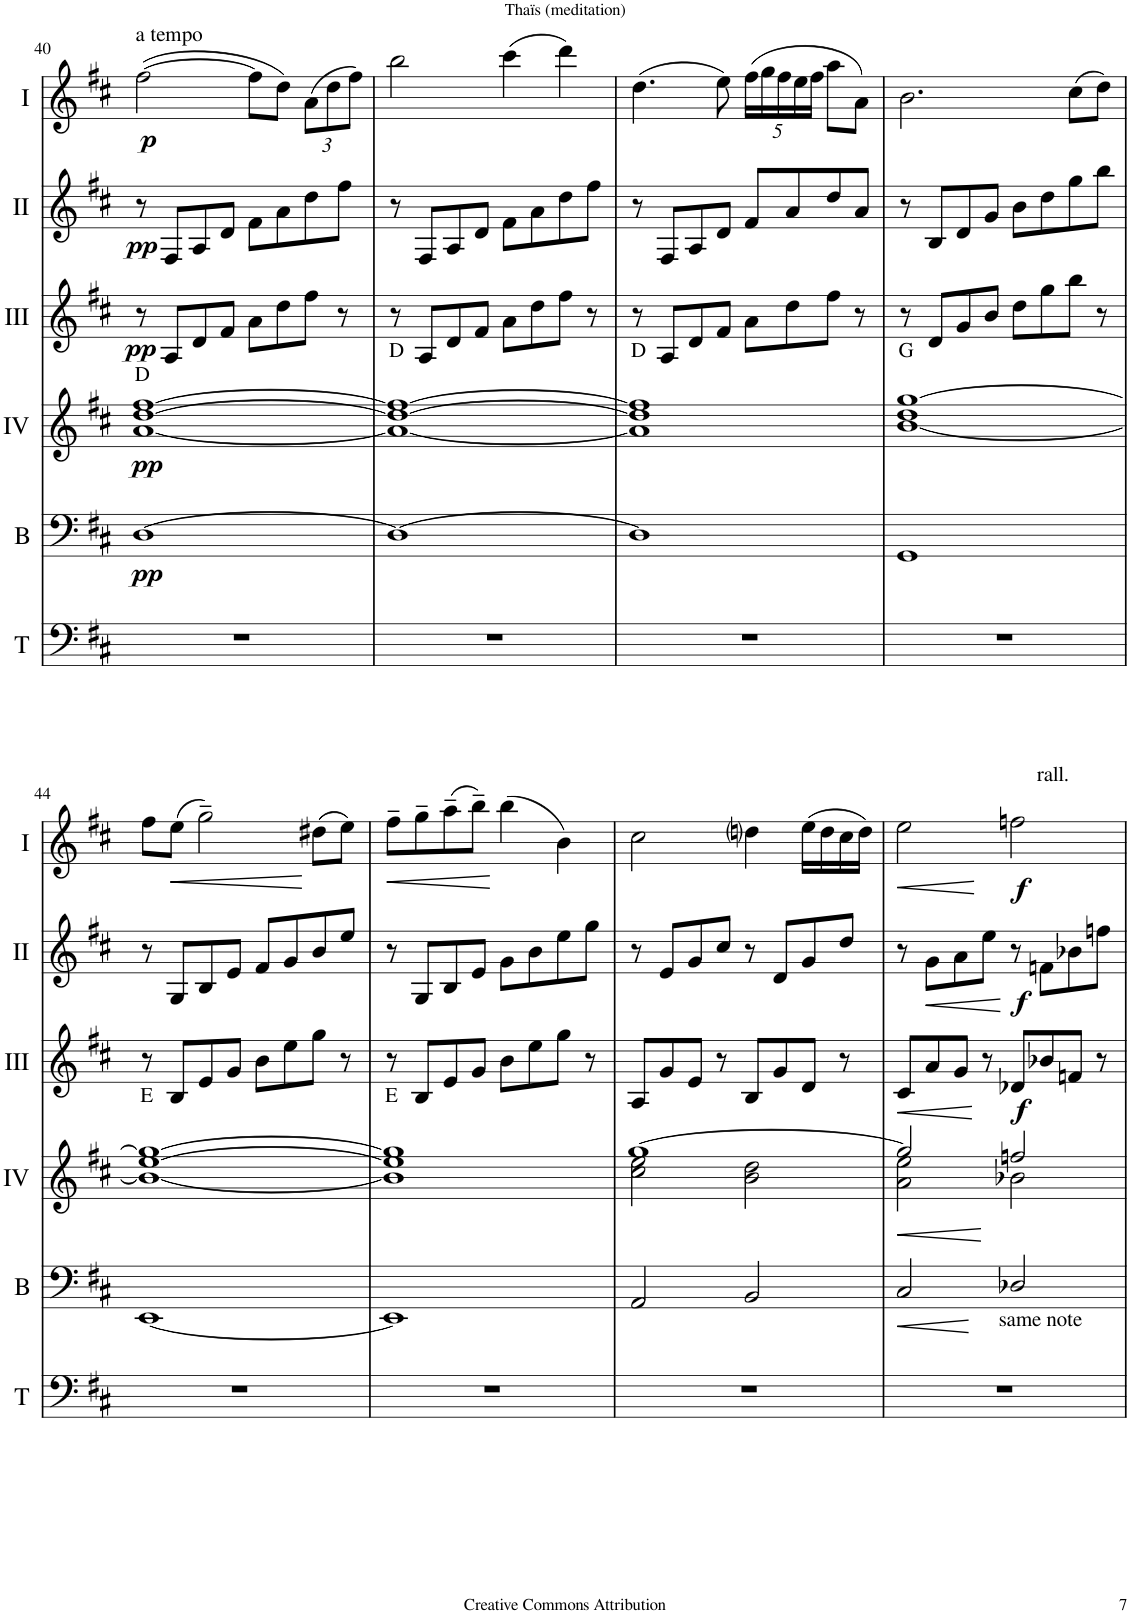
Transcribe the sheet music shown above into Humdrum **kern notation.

**kern	**kern	**dynam	**kern	**dynam	**kern	**dynam	**kern	**dynam	**kern	**dynam
*part6	*part5	*part5	*part4	*part4	*part3	*part3	*part2	*part2	*part1	*part1
*staff6	*staff5	*staff5	*staff4	*staff4	*staff3	*staff3	*staff2	*staff2	*staff1	*staff1
*I"Timp.	*I"Bas	*	*I"Acc. 4	*	*I"Acc. 3	*	*I"Acc. 2	*	*I"Acc. 1	*
*I'T	*I'B	*	*	*	*	*	*	*	*	*
!!LO:PB:g=z
*clefF4	*clefF4	*	*clefG2	*	*clefG2	*	*clefG2	*	*clefG2	*
*	*Trd7c12	*	*Trd7c12	*	*Trd7c12	*	*	*	*	*
*k[f#c#]	*k[f#c#]	*	*k[f#c#]	*	*k[f#c#]	*	*k[f#c#]	*	*k[f#c#]	*
*M4/4	*M4/4	*	*M4/4	*	*M4/4	*	*M4/4	*	*M4/4	*
*met(c)	*met(c)	*	*met(c)	*	*met(c)	*	*met(c)	*	*met(c)	*
=40	=40	=40	=40	=40	=40	=40	=40	=40	=40	=40
!	!	!	!	!	!	!	!	!	!LO:TX:a:t=a tempo	!
!	!	!	!	!	!LO:TX:b:t=D	!	!	!	!	!
!	!	!LO:DY:b	!	!LO:DY:b	!	!LO:DY:b	!	!LO:DY:b	!	!LO:DY:b
1r	[1D	pp	[1a [1dd [1ff#	pp	8r	pp	8r	pp	([2ff#\	p
.	.	.	.	.	8A/L	.	8F#/L	.	.	.
.	.	.	.	.	8d/	.	8A/	.	.	.
.	.	.	.	.	8f#/J	.	8d/J	.	.	.
.	.	.	.	.	8a\L	.	8f#\L	.	8ff#\L]	.
.	.	.	.	.	8dd\	.	8a\	.	8dd\J)	.
*	*	*	*	*	*	*	*	*	*Xbrackettup	*
.	.	.	.	.	8ff#\J	.	8dd\	.	(12a\L	.
.	.	.	.	.	.	.	.	.	12dd\	.
.	.	.	.	.	8r	.	8ff#\J	.	.	.
.	.	.	.	.	.	.	.	.	12ff#\J)	.
=41	=41	=41	=41	=41	=41	=41	=41	=41	=41	=41
!	!	!	!	!	!LO:TX:b:t=D	!	!	!	!	!
1r	1D_	.	1a_ 1dd_ 1ff#_	.	8r	.	8r	.	2bb\	.
.	.	.	.	.	8A/L	.	8F#/L	.	.	.
.	.	.	.	.	8d/	.	8A/	.	.	.
.	.	.	.	.	8f#/J	.	8d/J	.	.	.
.	.	.	.	.	8a\L	.	8f#\L	.	(4ccc#\	.
.	.	.	.	.	8dd\	.	8a\	.	.	.
.	.	.	.	.	8ff#\J	.	8dd\	.	4ddd\)	.
.	.	.	.	.	8r	.	8ff#\J	.	.	.
=42	=42	=42	=42	=42	=42	=42	=42	=42	=42	=42
!	!	!	!	!	!LO:TX:b:t=D	!	!	!	!	!
1r	1D]	.	1a] 1dd] 1ff#]	.	8r	.	8r	.	(4.dd\	.
.	.	.	.	.	8A/L	.	8F#/L	.	.	.
.	.	.	.	.	8d/	.	8A/	.	.	.
.	.	.	.	.	8f#/J	.	8d/J	.	8ee\)	.
.	.	.	.	.	8a\L	.	8f#/L	.	(20ff#\LL	.
.	.	.	.	.	.	.	.	.	20gg\	.
.	.	.	.	.	.	.	.	.	20ff#\	.
.	.	.	.	.	8dd\	.	8a/	.	.	.
.	.	.	.	.	.	.	.	.	20ee\	.
.	.	.	.	.	.	.	.	.	20ff#\JJ	.
.	.	.	.	.	8ff#\J	.	8dd/	.	8aa\L	.
.	.	.	.	.	8r	.	8a/J	.	8a\J)	.
=43	=43	=43	=43	=43	=43	=43	=43	=43	=43	=43
!	!	!	!	!	!LO:TX:b:t=G	!	!	!	!	!
1r	1GG	.	[1b 1dd [1gg	.	8r	.	8r	.	2.b\	.
.	.	.	.	.	8d/L	.	8B/L	.	.	.
.	.	.	.	.	8g/	.	8d/	.	.	.
.	.	.	.	.	8b/J	.	8g/J	.	.	.
.	.	.	.	.	8dd\L	.	8b\L	.	.	.
.	.	.	.	.	8gg\	.	8dd\	.	.	.
.	.	.	.	.	8bb\J	.	8gg\	.	(8cc#\L	.
.	.	.	.	.	8r	.	8bb\J	.	8dd\J)	.
!!LO:LB:g=z
=44	=44	=44	=44	=44	=44	=44	=44	=44	=44	=44
!	!	!	!	!	!LO:TX:b:t=E	!	!	!	!	!
1r	[1EE	.	1b_ [1ee 1gg_	.	8r	.	8r	.	8ff#\L	.
!	!	!	!	!	!	!	!	!	!	!LO:HP:b
.	.	.	.	.	8B/L	.	8G/L	.	(8ee\J	<
.	.	.	.	.	8e/	.	8B/	.	2gg~\)	.
.	.	.	.	.	8g/J	.	8e/J	.	.	.
.	.	.	.	.	8b\L	.	8f#/L	.	.	.
.	.	.	.	.	8ee\	.	8g/	.	.	.
.	.	.	.	.	8gg\J	.	8b/	.	(8dd#X\L	[
.	.	.	.	.	8r	.	8ee/J	.	8ee\J)	.
=45	=45	=45	=45	=45	=45	=45	=45	=45	=45	=45
!	!	!	!	!	!LO:TX:b:t=E	!	!	!	!	!
!	!	!	!	!	!	!	!	!	!	!LO:HP:b
1r	1EE]	.	1b] 1ee] 1gg]	.	8r	.	8r	.	8ff#~\L	<
.	.	.	.	.	8B/L	.	8G/L	.	8gg~\	.
.	.	.	.	.	8e/	.	8B/	.	(8aa~\	.
.	.	.	.	.	8g/J	.	8e/J	.	8bb~\J)	.
.	.	.	.	.	8b\L	.	8g\L	.	(4bb\	[
.	.	.	.	.	8ee\	.	8b\	.	.	.
.	.	.	.	.	8gg\J	.	8ee\	.	4b\)	.
.	.	.	.	.	8r	.	8gg\J	.	.	.
=46	=46	=46	=46	=46	=46	=46	=46	=46	=46	=46
*	*	*	*^	*	*	*	*	*	*	*
1r	2AA/	.	[1gg	2cc#\ 2ee\	.	8A/L	.	8r	.	2cc#\	.
.	.	.	.	.	.	8g/	.	8e/L	.	.	.
.	.	.	.	.	.	8e/J	.	8g/	.	.	.
.	.	.	.	.	.	8r	.	8cc#/J	.	.	.
.	2BB/	.	.	2b\ 2dd\	.	8B/L	.	8r	.	4ddni\	.
.	.	.	.	.	.	8g/	.	8d/L	.	.	.
.	.	.	.	.	.	8d/J	.	8g/	.	(16ee\LL	.
.	.	.	.	.	.	.	.	.	.	16dd\	.
.	.	.	.	.	.	8r	.	8dd/J	.	16cc#\	.
.	.	.	.	.	.	.	.	.	.	16dd\JJ)	.
=47	=47	=47	=47	=47	=47	=47	=47	=47	=47	=47	=47
!	!	!LO:HP:b	!	!	!LO:HP:b	!	!LO:HP:b	!	!	!	!LO:HP:b
1r	2C#/	<	2gg/]	2a\ 2ee\	<	8c#/L	<	8r	.	2ee\	<
!	!	!	!	!	!	!	!	!	!LO:HP:b	!	!
.	.	.	.	.	.	8a/	.	8g\L	<	.	.
.	.	.	.	.	.	8g/J	.	8a\	.	.	.
.	.	.	.	.	.	8r	[	8ee\J	.	.	.
!	!	!	!	!	!	!	!	!	!	!LO:TX:a:t=rall.	!
!	!LO:TX:b:t=same note	!	!	!	!	!	!	!	!	!	!
!	!	!	!	!	!	!	!LO:DY:b	!	!LO:DY:n=1:b	!	!LO:DY:b
.	2D-X/	.	2ffn/	2b-X\	.	8d-X/L	f	8r	[ f	2ffn\	f
.	.	.	.	.	.	8b-X/	.	8fn\L	.	.	.
.	.	.	.	.	.	8fn/J	.	8b-X\	.	.	.
.	.	.	.	.	.	8r	.	8ffn\J	.	.	.
*	*	*	*v	*v	*	*	*	*	*	*	*
.	.	[	.	[	.	.	.	.	.	[
=	=	=	=	=	=	=	=	=	=	=
*-	*-	*-	*-	*-	*-	*-	*-	*-	*-	*-
